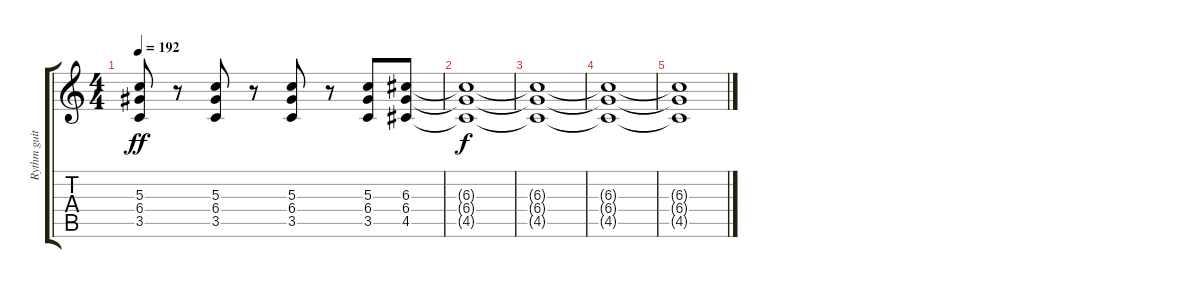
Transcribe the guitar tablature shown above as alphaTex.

\track ("Rythm guitar" "Rythm guit") {instrument distortionguitar}
\staff {score tabs}
\tuning (E4 B3 G3 D3 A2 E2) {hide}
\ts (4 4)
\tempo 192
\clef g2
\ks c
(5.3 6.4 3.5).8{dy ff} r.8 (5.3 6.4 3.5).8 r.8 (5.3 6.4 3.5).8 r.8 (5.3 6.4 3.5).8 (6.3 6.4 4.5).8 |
(6.3{t} 6.4{t} 4.5{t}).1{dy f} |
(6.3{t} 6.4{t} 4.5{t}).1 |
(6.3{t} 6.4{t} 4.5{t}).1 |
(6.3{t} 6.4{t} 4.5{t}).1
